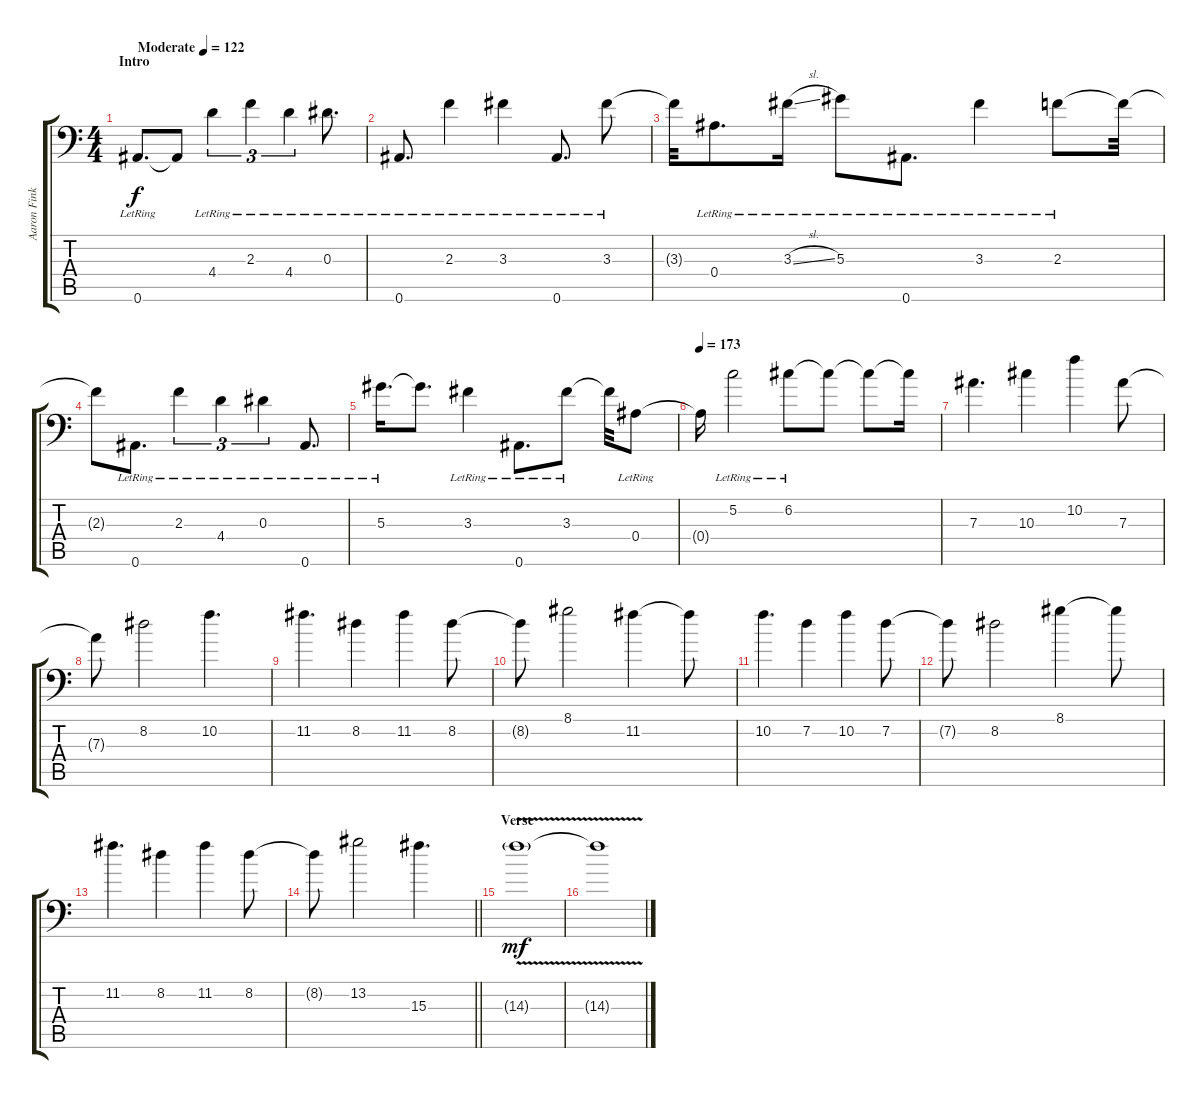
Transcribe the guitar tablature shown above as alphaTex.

\track ("Aaron Fink" "Aaron Fink") {instrument distortionguitar}
\staff {score tabs}
\tuning (C4 G3 Eb3 Bb2 F2 Bb1) {hide}
\ts (4 4)
\section ("" "Intro")
\tempo (122 "Moderate")
\clef f4
\ks c
0.6{lr}.8{d dy f instrument electricguitarclean} 0.6{t}.8 4.4{lr}.4{tu (3 2)} 2.3{lr}.4{tu (3 2)} 4.4{lr}.4{tu (3 2)} 0.3{lr}.8{d} |
0.6{lr}.8{d} 2.3{lr}.4 3.3{lr}.4 0.6{lr}.8{d} 3.3{lr}.8 |
3.3{t}.32 0.4{lr}.8{d} 3.3{sl lr}.16 5.3{lr}.8 0.6{lr}.8{d} 3.3{lr}.4 2.3{lr}.8 2.3{t}.32 |
2.3{t}.8 0.6{lr}.8{d} 2.3{lr}.4{tu (3 2)} 4.4{lr}.4{tu (3 2)} 0.3{lr}.4{tu (3 2)} 0.6{lr}.8{d} |
5.3{lr}.16{d} 5.3{t}.8{d} 3.3{lr}.4 0.6{lr}.8{d} 3.3{lr}.8 3.3{t}.32 0.4{lr}.8 |
\tempo 173
0.4{t}.16 5.2{lr}.2 6.2{lr}.8 6.2{t}.8 6.2{t}.8 6.2{t}.16 |
7.3.4{d instrument distortionguitar} 10.3.4 10.2.4 7.3.8 |
7.3{t}.8 8.2.2 10.2.4{d} |
11.2.4{d} 8.2.4 11.2.4 8.2.8 |
8.2{t}.8 8.1.2 11.2.4 11.2{t}.8 |
10.2.4{d} 7.2.4 10.2.4 7.2.8 |
7.2{t}.8 8.2.2 8.1.4 8.1{t}.8 |
11.2.4{d} 8.2.4 11.2.4 8.2.8 |
\barLineRight lightlight
8.2{t}.8 13.2.2 15.3.4{d} |
\section ("" "Verse")
14.3{v g}.1{dy mf} |
14.3{t}.1
